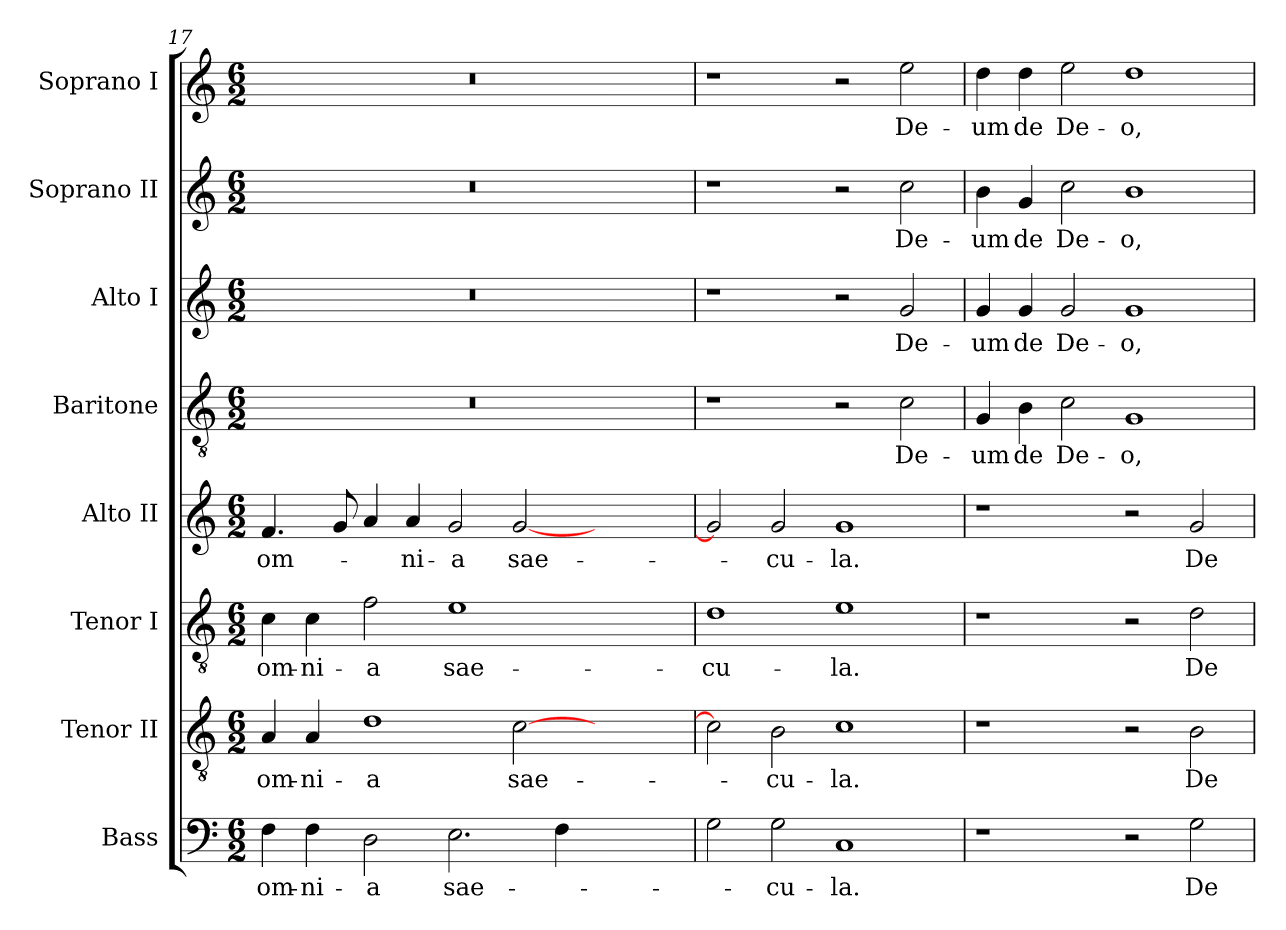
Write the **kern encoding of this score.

**kern	**text	**kern	**text	**kern	**text	**kern	**text	**kern	**text	**kern	**text	**kern	**text	**kern	**text
*part8	*part8	*part7	*part7	*part6	*part6	*part5	*part5	*part4	*part4	*part3	*part3	*part2	*part2	*part1	*part1
*staff8	*staff8	*staff7	*staff7	*staff6	*staff6	*staff5	*staff5	*staff4	*staff4	*staff3	*staff3	*staff2	*staff2	*staff1	*staff1
*I"Bass	*	*I"Tenor II	*	*I"Tenor I	*	*I"Alto II	*	*I"Baritone	*	*I"Alto I	*	*I"Soprano II	*	*I"Soprano I	*
!!LO:PB:g=z
*clefF4	*	*clefGv2	*	*clefGv2	*	*clefG2	*	*clefGv2	*	*clefG2	*	*clefG2	*	*clefG2	*
*ITrd7c12	*	*ITrd7c12	*	*ITrd7c12	*	*	*	*ITrd7c12	*	*	*	*	*	*	*
*k[]	*	*k[]	*	*k[]	*	*k[]	*	*k[]	*	*k[]	*	*k[]	*	*k[]	*
*C:	*	*C:	*	*C:	*	*C:	*	*C:	*	*C:	*	*C:	*	*C:	*
*M6/2	*	*M6/2	*	*M6/2	*	*M6/2	*	*M6/2	*	*M6/2	*	*M6/2	*	*M6/2	*
=17	=17	=17	=17	=17	=17	=17	=17	=17	=17	=17	=17	=17	=17	=17	=17
!	!LO:LY:b:color=#000000	!	!	!	!	!	!	!	!	!	!	!	!	!	!
!	!	!	!LO:LY:b:color=#000000	!	!	!	!	!	!	!	!	!	!	!	!
!	!	!	!	!	!LO:LY:b:color=#000000	!	!	!	!	!	!	!	!	!	!
!	!	!	!	!	!	!	!LO:LY:b:color=#000000	!LO:N:vis=1	!	!LO:N:vis=1	!	!LO:N:vis=1	!	!LO:N:vis=1	!
4FFi\	om-	4AAi/	om-	4Ci\	om-	4.fi/	om-	0.r	.	0.r	.	0.r	.	0.r	.
!	!LO:LY:b:color=#000000	!	!	!	!	!	!	!	!	!	!	!	!	!	!
!	!	!	!LO:LY:b:color=#000000	!	!	!	!	!	!	!	!	!	!	!	!
!	!	!	!	!	!LO:LY:b:color=#000000	!	!	!	!	!	!	!	!	!	!
4FFi\	-ni-	4AAi/	-ni-	4Ci\	-ni-	.	.	.	.	.	.	.	.	.	.
.	.	.	.	.	.	8gi/	.	.	.	.	.	.	.	.	.
!	!LO:LY:b:color=#000000	!	!	!	!	!	!	!	!	!	!	!	!	!	!
!	!	!	!LO:LY:b:color=#000000	!	!	!	!	!	!	!	!	!	!	!	!
!	!	!	!	!	!LO:LY:b:color=#000000	!	!	!	!	!	!	!	!	!	!
2DDi\	-a	1Di	-a	2Fi\	-a	4ai/	.	.	.	.	.	.	.	.	.
!	!	!	!	!	!	!	!LO:LY:b:color=#000000	!	!	!	!	!	!	!	!
.	.	.	.	.	.	4ai/	-ni-	.	.	.	.	.	.	.	.
!	!LO:LY:b:color=#000000	!	!	!	!	!	!	!	!	!	!	!	!	!	!
!	!	!	!	!	!LO:LY:b:color=#000000	!	!	!	!	!	!	!	!	!	!
!	!	!	!	!	!	!	!LO:LY:b:color=#000000	!	!	!	!	!	!	!	!
2.EEi\	sae-	.	.	1Ei	sae-	2gi/	-a	.	.	.	.	.	.	.	.
!	!	!	!LO:LY:b:color=#000000	!	!	!	!	!	!	!	!	!	!	!	!
!	!	!	!	!	!	!	!LO:LY:b:color=#000000	!	!	!	!	!	!	!	!
.	.	[>2Ci\	sae-	.	.	[<2gi/	sae-	.	.	.	.	.	.	.	.
4FFi\	.	.	.	.	.	.	.	.	.	.	.	.	.	.	.
1ryy	.	1ryy	.	1ryy	.	1ryy	.	.	.	.	.	.	.	.	.
=18	=18	=18	=18	=18	=18	=18	=18	=18	=18	=18	=18	=18	=18	=18	=18
!	!	!	!	!	!LO:LY:b:color=#000000	!	!	!	!	!	!	!	!	!	!
2GGi\	.	2Ci\]	.	1Di	-cu-	2gi/]	.	1r	.	1r	.	1r	.	1r	.
!	!LO:LY:b:color=#000000	!	!	!	!	!	!	!	!	!	!	!	!	!	!
!	!	!	!LO:LY:b:color=#000000	!	!	!	!	!	!	!	!	!	!	!	!
!	!	!	!	!	!	!	!LO:LY:b:color=#000000	!	!	!	!	!	!	!	!
2GGi\	-cu-	2BBi\	-cu-	.	.	2gi/	-cu-	.	.	.	.	.	.	.	.
!	!LO:LY:b:color=#000000	!	!	!	!	!	!	!	!	!	!	!	!	!	!
!	!	!	!LO:LY:b:color=#000000	!	!	!	!	!	!	!	!	!	!	!	!
!	!	!	!	!	!LO:LY:b:color=#000000	!	!	!	!	!	!	!	!	!	!
!	!	!	!	!	!	!	!LO:LY:b:color=#000000	!	!	!	!	!	!	!	!
1CCi	-la.	1Ci	-la.	1Ei	-la.	1gi	-la.	2r	.	2r	.	2r	.	2r	.
!	!	!	!	!	!	!	!	!	!LO:LY:b:color=#000000	!	!	!	!	!	!
!	!	!	!	!	!	!	!	!	!	!	!LO:LY:b:color=#000000	!	!	!	!
!	!	!	!	!	!	!	!	!	!	!	!	!	!LO:LY:b:color=#000000	!	!
!	!	!	!	!	!	!	!	!	!	!	!	!	!	!	!LO:LY:b:color=#000000
.	.	.	.	.	.	.	.	2Ci\	De-	2gi/	De-	2cci\	De-	2eei\	De-
=19	=19	=19	=19	=19	=19	=19	=19	=19	=19	=19	=19	=19	=19	=19	=19
!	!	!	!	!	!	!	!	!	!LO:LY:b:color=#000000	!	!	!	!	!	!
!	!	!	!	!	!	!	!	!	!	!	!LO:LY:b:color=#000000	!	!	!	!
!	!	!	!	!	!	!	!	!	!	!	!	!	!LO:LY:b:color=#000000	!	!
!	!	!	!	!	!	!	!	!	!	!	!	!	!	!	!LO:LY:b:color=#000000
1r	.	1r	.	1r	.	1r	.	4GGi/	-um	4gi/	-um	4bi\	-um	4ddi\	-um
!	!	!	!	!	!	!	!	!	!LO:LY:b:color=#000000	!	!	!	!	!	!
!	!	!	!	!	!	!	!	!	!	!	!LO:LY:b:color=#000000	!	!	!	!
!	!	!	!	!	!	!	!	!	!	!	!	!	!LO:LY:b:color=#000000	!	!
!	!	!	!	!	!	!	!	!	!	!	!	!	!	!	!LO:LY:b:color=#000000
.	.	.	.	.	.	.	.	4BBi\	de	4gi/	de	4gi/	de	4ddi\	de
!	!	!	!	!	!	!	!	!	!LO:LY:b:color=#000000	!	!	!	!	!	!
!	!	!	!	!	!	!	!	!	!	!	!LO:LY:b:color=#000000	!	!	!	!
!	!	!	!	!	!	!	!	!	!	!	!	!	!LO:LY:b:color=#000000	!	!
!	!	!	!	!	!	!	!	!	!	!	!	!	!	!	!LO:LY:b:color=#000000
.	.	.	.	.	.	.	.	2Ci\	De-	2gi/	De-	2cci\	De-	2eei\	De-
!	!	!	!	!	!	!	!	!	!LO:LY:b:color=#000000	!	!	!	!	!	!
!	!	!	!	!	!	!	!	!	!	!	!LO:LY:b:color=#000000	!	!	!	!
!	!	!	!	!	!	!	!	!	!	!	!	!	!LO:LY:b:color=#000000	!	!
!	!	!	!	!	!	!	!	!	!	!	!	!	!	!	!LO:LY:b:color=#000000
2r	.	2r	.	2r	.	2r	.	1GGi	-o,	1gi	-o,	1bi	-o,	1ddi	-o,
!	!LO:LY:b:color=#000000	!	!	!	!	!	!	!	!	!	!	!	!	!	!
!	!	!	!LO:LY:b:color=#000000	!	!	!	!	!	!	!	!	!	!	!	!
!	!	!	!	!	!LO:LY:b:color=#000000	!	!	!	!	!	!	!	!	!	!
!	!	!	!	!	!	!	!LO:LY:b:color=#000000	!	!	!	!	!	!	!	!
2GGi\	De-	2BBi\	De-	2Di\	De-	2gi/	De-	.	.	.	.	.	.	.	.
=	=	=	=	=	=	=	=	=	=	=	=	=	=	=	=
*-	*-	*-	*-	*-	*-	*-	*-	*-	*-	*-	*-	*-	*-	*-	*-
